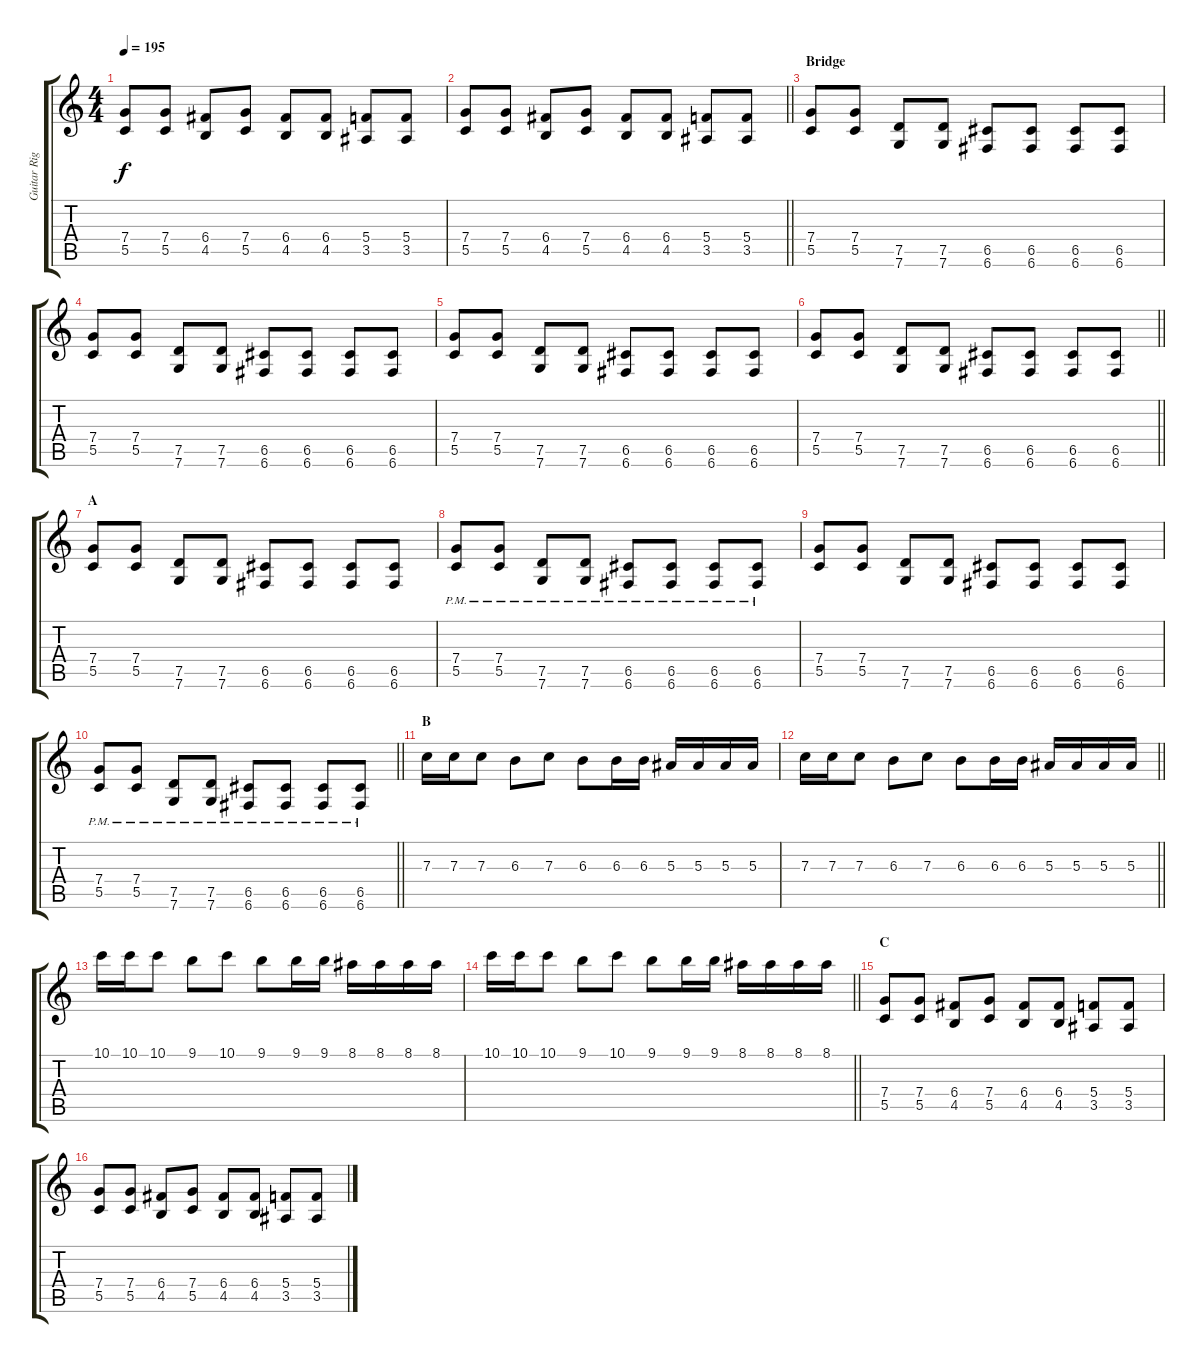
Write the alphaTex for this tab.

\track ("Guitar Right" "Guitar Rig") {instrument overdrivenguitar}
\staff {score tabs}
\tuning (D4 A3 F3 C3 G2 C2) {hide}
\ts (4 4)
\tempo 195
\clef g2
\ks c
(7.4 5.5).8{dy f} (7.4 5.5).8 (6.4 4.5).8 (7.4 5.5).8 (6.4 4.5).8 (6.4 4.5).8 (5.4 3.5).8 (5.4 3.5).8 |
\barLineRight lightlight
(7.4 5.5).8 (7.4 5.5).8 (6.4 4.5).8 (7.4 5.5).8 (6.4 4.5).8 (6.4 4.5).8 (5.4 3.5).8 (5.4 3.5).8 |
\section ("" "Bridge")
(7.4 5.5).8 (7.4 5.5).8 (7.5 7.6).8 (7.5 7.6).8 (6.5 6.6).8 (6.5 6.6).8 (6.5 6.6).8 (6.5 6.6).8 |
(7.4 5.5).8 (7.4 5.5).8 (7.5 7.6).8 (7.5 7.6).8 (6.5 6.6).8 (6.5 6.6).8 (6.5 6.6).8 (6.5 6.6).8 |
(7.4 5.5).8 (7.4 5.5).8 (7.5 7.6).8 (7.5 7.6).8 (6.5 6.6).8 (6.5 6.6).8 (6.5 6.6).8 (6.5 6.6).8 |
\barLineRight lightlight
(7.4 5.5).8 (7.4 5.5).8 (7.5 7.6).8 (7.5 7.6).8 (6.5 6.6).8 (6.5 6.6).8 (6.5 6.6).8 (6.5 6.6).8 |
\section ("" "A")
(7.4 5.5).8 (7.4 5.5).8 (7.5 7.6).8 (7.5 7.6).8 (6.5 6.6).8 (6.5 6.6).8 (6.5 6.6).8 (6.5 6.6).8 |
(7.4{pm} 5.5{pm}).8 (7.4{pm} 5.5{pm}).8 (7.5{pm} 7.6{pm}).8 (7.5{pm} 7.6{pm}).8 (6.5{pm} 6.6{pm}).8 (6.5{pm} 6.6{pm}).8 (6.5{pm} 6.6{pm}).8 (6.5{pm} 6.6{pm}).8 |
(7.4 5.5).8 (7.4 5.5).8 (7.5 7.6).8 (7.5 7.6).8 (6.5 6.6).8 (6.5 6.6).8 (6.5 6.6).8 (6.5 6.6).8 |
\barLineRight lightlight
(7.4{pm} 5.5{pm}).8 (7.4{pm} 5.5{pm}).8 (7.5{pm} 7.6{pm}).8 (7.5{pm} 7.6{pm}).8 (6.5{pm} 6.6{pm}).8 (6.5{pm} 6.6{pm}).8 (6.5{pm} 6.6{pm}).8 (6.5{pm} 6.6{pm}).8 |
\section ("" "B")
7.3.16 7.3.16 7.3.8 6.3.8 7.3.8 6.3.8 6.3.16 6.3.16 5.3.16 5.3.16 5.3.16 5.3.16 |
\barLineRight lightlight
7.3.16 7.3.16 7.3.8 6.3.8 7.3.8 6.3.8 6.3.16 6.3.16 5.3.16 5.3.16 5.3.16 5.3.16 |
10.1.16 10.1.16 10.1.8 9.1.8 10.1.8 9.1.8 9.1.16 9.1.16 8.1.16 8.1.16 8.1.16 8.1.16 |
\barLineRight lightlight
10.1.16 10.1.16 10.1.8 9.1.8 10.1.8 9.1.8 9.1.16 9.1.16 8.1.16 8.1.16 8.1.16 8.1.16 |
\section ("" "C")
(7.4 5.5).8 (7.4 5.5).8 (6.4 4.5).8 (7.4 5.5).8 (6.4 4.5).8 (6.4 4.5).8 (5.4 3.5).8 (5.4 3.5).8 |
(7.4 5.5).8 (7.4 5.5).8 (6.4 4.5).8 (7.4 5.5).8 (6.4 4.5).8 (6.4 4.5).8 (5.4 3.5).8 (5.4 3.5).8
